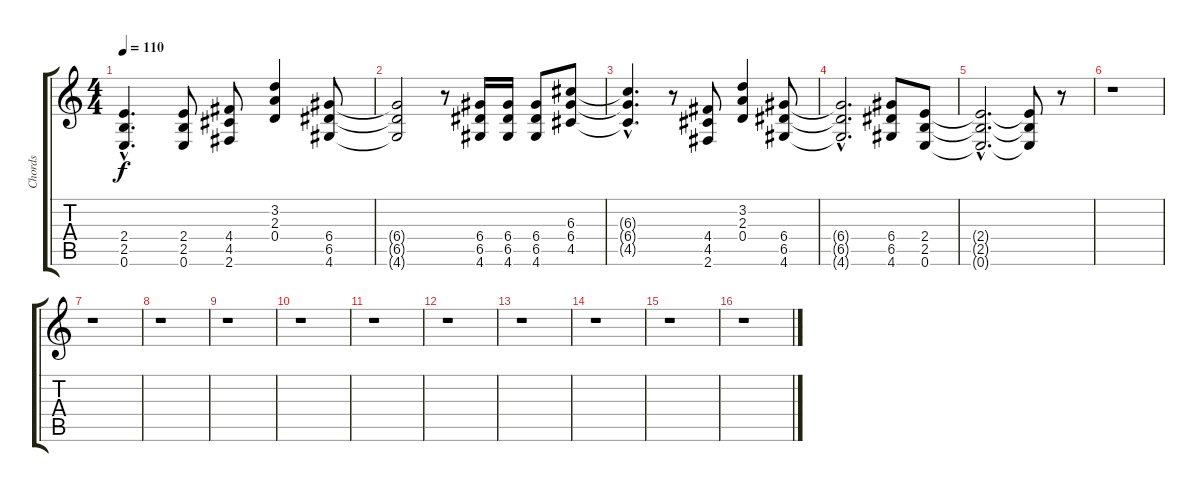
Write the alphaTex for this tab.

\track ("Chords" "Chords") {instrument overdrivenguitar}
\staff {score tabs}
\tuning (E4 B3 G3 D3 A2 E2) {hide}
\ts (4 4)
\tempo 110
\clef g2
\ks c
(2.4{hac t} 2.5{hac t} 0.6{hac t}).4{d dy f} (2.4 2.5 0.6).8 (4.4 4.5 2.6).8 (3.2 2.3 0.4).4 (6.4 6.5 4.6).8 |
(6.4{t} 6.5{t} 4.6{t}).2 r.8 (6.4 6.5 4.6).16 (6.4 6.5 4.6).16 (6.4 6.5 4.6).8 (6.3 6.4 4.5).8 |
(6.3{hac t} 6.4{hac t} 4.5{hac t}).4{d} r.8 (4.4 4.5 2.6).8 (3.2 2.3 0.4).4 (6.4 6.5 4.6).8 |
(6.4{hac t} 6.5{hac t} 4.6{hac t}).2{d} (6.4 6.5 4.6).8 (2.4 2.5 0.6).8 |
(2.4{hac t} 2.5{hac t} 0.6{hac t}).2{d} (2.4{t} 2.5{t} 0.6{t}).8 r.8 |
r.1 |
r.1 |
r.1 |
r.1 |
r.1 |
r.1 |
r.1 |
r.1 |
r.1 |
r.1 |
r.1
